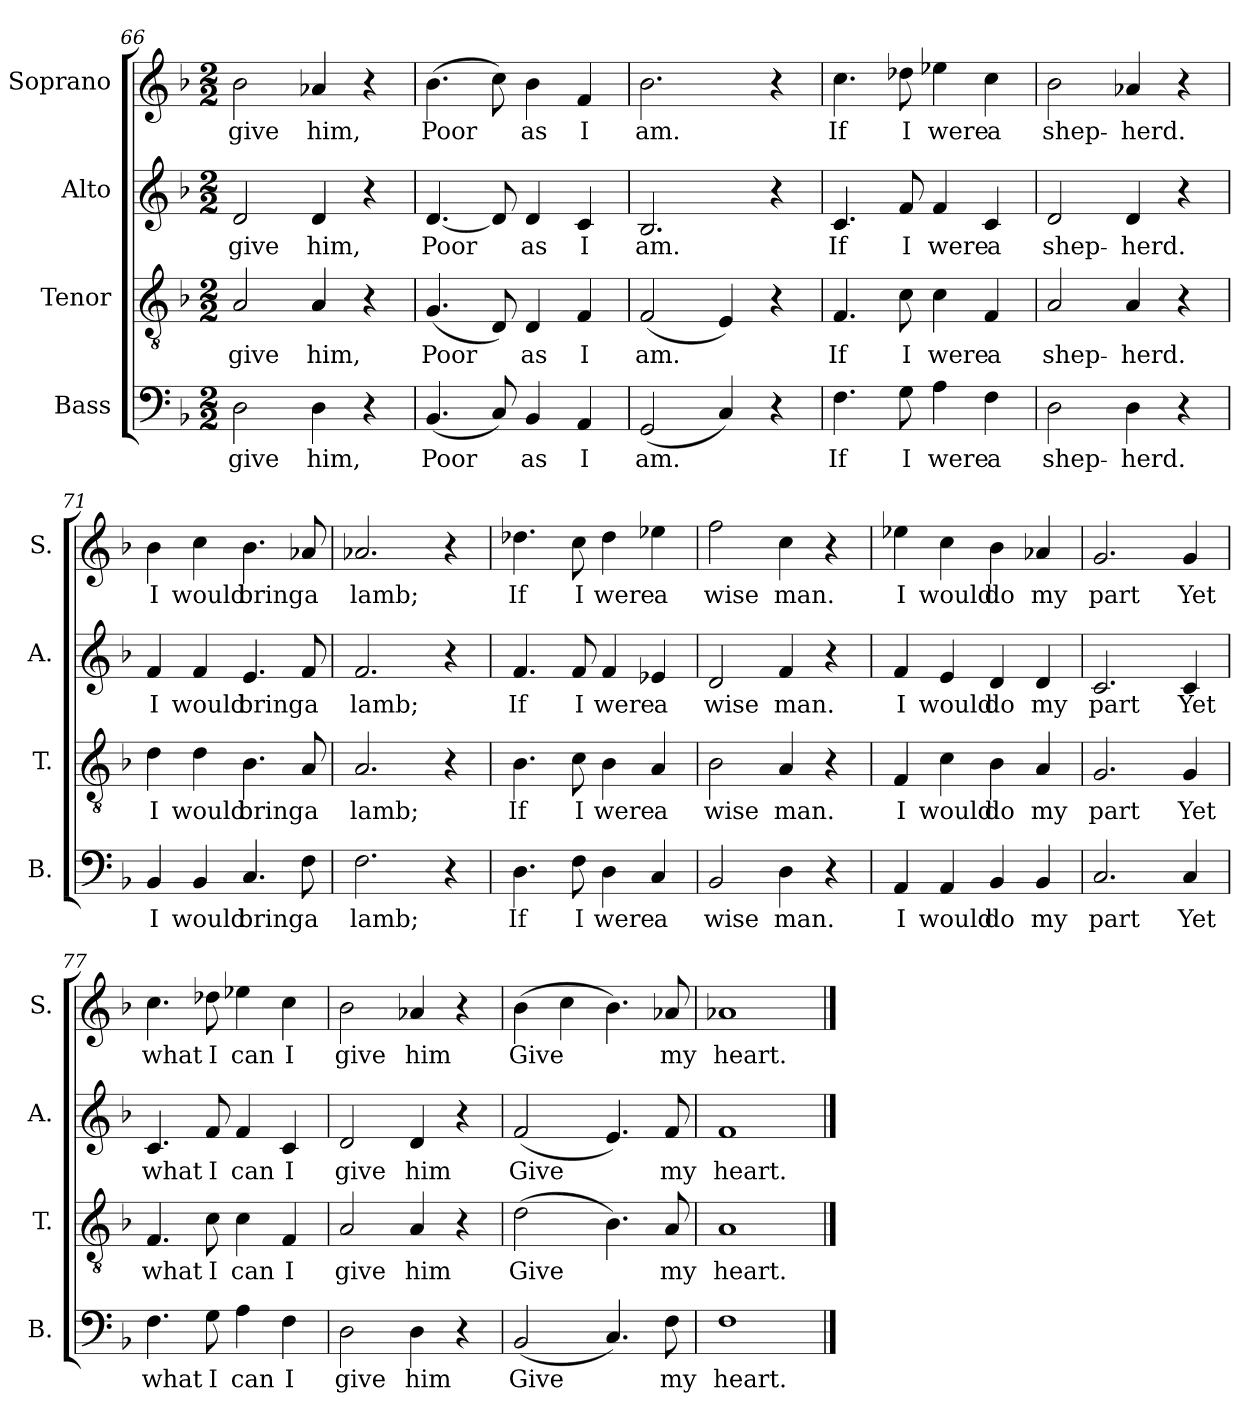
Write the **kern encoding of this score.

**kern	**text	**kern	**text	**kern	**text	**kern	**text
*part4	*part4	*part3	*part3	*part2	*part2	*part1	*part1
*staff4	*staff4	*staff3	*staff3	*staff2	*staff2	*staff1	*staff1
*I"Bass	*	*I"Tenor	*	*I"Alto	*	*I"Soprano	*
*I'B.	*	*I'T.	*	*I'A.	*	*I'S.	*
*clefF4	*	*clefGv2	*	*clefG2	*	*clefG2	*
*	*	*	*	*	*	*ITrd2c3	*
*k[b-]	*	*k[b-]	*	*k[b-]	*	*k[f#c#]	*
*M2/2	*	*M2/2	*	*M2/2	*	*M2/2	*
=66	=66	=66	=66	=66	=66	=66	=66
2D\	give	2A/	give	2d/	give	2gi\	give
4D\	him,	4A/	him,	4d/	him,	4fni/	him,
4r	.	4r	.	4r	.	4r	.
=67	=67	=67	=67	=67	=67	=67	=67
(4.BB-/	Poor	(4.G/	Poor	[4.d/	Poor	(>4.gi\	Poor
8C/)	.	8D/)	.	8d/]	.	8ai\)	.
4BB-/	as	4D/	as	4d/	as	4gi\	as
4AA/	I	4F/	I	4c/	I	4di/	I
=68	=68	=68	=68	=68	=68	=68	=68
(2GG/	am.	(2F/	am.	2.B-/	am.	2.gi\	am.
4C/)	.	4E/)	.	.	.	.	.
4r	.	4r	.	4r	.	4r	.
!!LO:LB:g=z
=69	=69	=69	=69	=69	=69	=69	=69
4.F\	If	4.F/	If	4.c/	If	4.ai\	If
8G\	I	8c\	I	8f/	I	8b-Xi\	I
4A\	were	4c\	were	4f/	were	4ccni\	were
4F\	a	4F/	a	4c/	a	4ai\	a
=70	=70	=70	=70	=70	=70	=70	=70
2D\	shep-	2A/	shep-	2d/	shep-	2gi\	shep-
4D\	-herd.	4A/	-herd.	4d/	-herd.	4fni/	-herd.
4r	.	4r	.	4r	.	4r	.
=71	=71	=71	=71	=71	=71	=71	=71
4BB-/	I	4d\	I	4f/	I	4gi\	I
4BB-/	would	4d\	would	4f/	would	4ai\	would
4.C/	bring	4.B-\	bring	4.e/	bring	4.gi\	bring
8F\	a	8A/	a	8f/	a	8fni/	a
=72	=72	=72	=72	=72	=72	=72	=72
2.F\	lamb;	2.A/	lamb;	2.f/	lamb;	2.fni/	lamb;
4r	.	4r	.	4r	.	4r	.
!!LO:LB:g=z
=73	=73	=73	=73	=73	=73	=73	=73
4.D\	If	4.B-\	If	4.f/	If	4.b-Xi\	If
8F\	I	8c\	I	8f/	I	8ai\	I
4D\	were	4B-\	were	4f/	were	4b-i\	were
4C/	a	4A/	a	4e-X/	a	4ccni\	a
=74	=74	=74	=74	=74	=74	=74	=74
2BB-/	wise	2B-\	wise	2d/	wise	2ddi\	wise
4D\	man.	4A/	man.	4f/	man.	4ai\	man.
4r	.	4r	.	4r	.	4r	.
=75	=75	=75	=75	=75	=75	=75	=75
4AA/	I	4F/	I	4f/	I	4ccni\	I
4AA/	would	4c\	would	4e/	would	4ai\	would
4BB-/	do	4B-\	do	4d/	do	4gi\	do
4BB-/	my	4A/	my	4d/	my	4fni/	my
=76	=76	=76	=76	=76	=76	=76	=76
2.C/	part	2.G/	part	2.c/	part	2.ei/	part
4C/	Yet	4G/	Yet	4c/	Yet	4ei/	Yet
!!LO:LB:g=z
=77	=77	=77	=77	=77	=77	=77	=77
4.F\	what	4.F/	what	4.c/	what	4.ai\	what
8G\	I	8c\	I	8f/	I	8b-Xi\	I
4A\	can	4c\	can	4f/	can	4ccni\	can
4F\	I	4F/	I	4c/	I	4ai\	I
=78	=78	=78	=78	=78	=78	=78	=78
2D\	give	2A/	give	2d/	give	2gi\	give
4D\	him	4A/	him	4d/	him	4fni/	him
4r	.	4r	.	4r	.	4r	.
=79	=79	=79	=79	=79	=79	=79	=79
(2BB-/	Give	(2d\	Give	(2f/	Give	(4gi\	Give
.	.	.	.	.	.	4ai\	.
4.C/)	.	4.B-\)	.	4.e/)	.	4.gi\)	.
8F\	my	8A/	my	8f/	my	8fni/	my
=80	=80	=80	=80	=80	=80	=80	=80
1F	heart.	1A	heart.	1f	heart.	1fni	heart.
==	==	==	==	==	==	==	==
*-	*-	*-	*-	*-	*-	*-	*-
